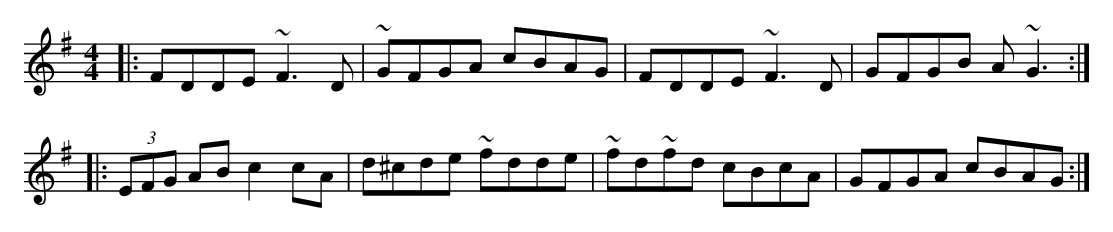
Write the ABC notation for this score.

X:1
M:4/4
K:Dmix
|:FDDE ~F3D|~GFGA cBAG|FDDE ~F3D|GFGB A~G3:|
|:(3EFG AB c2cA|d^cde ~fdde|~fd~fd cBcA|GFGA cBAG:|
